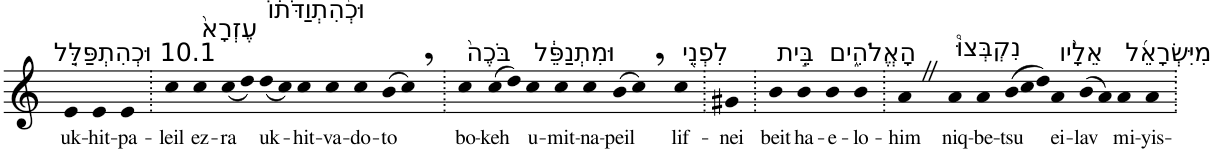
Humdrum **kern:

**kern	**text
*part1	*part1
*staff1	*staff1
*I"Piano	*
*I'Pno	*
*clefG2	*
*k[]	*
=1	=1
!LO:TX:a:t=10.1 וּכְהִתְפַּלֵּ֤ל	!
!	!LO:LY:b
4e	uk-
!	!LO:LY:b
4e	-hit-
!	!LO:LY:b
4e	-pa-
=2.	=2.
!	!LO:LY:b
4cc	-leil
!LO:TX:a:t=עֶזְרָא֙	!
!	!LO:LY:b
4cc	ez-
!	!LO:LY:b
(<8cc	-ra
8dd)	.
!LO:TX:a:t=וּכְ֨הִתְוַדֹּת֔וֹ	!
!	!LO:LY:b
(<8dd	uk-
8cc)	.
!	!LO:LY:b
4cc	-hit-
!	!LO:LY:b
4cc	-va-
!	!LO:LY:b
4cc	-do-
!	!LO:LY:b
(>8b	-to
8cc,)	.
=3.	=3.
!LO:TX:a:t=בֹּכֶה֙	!
!	!LO:LY:b
4cc	bo-
!	!LO:LY:b
(>8cc	-keh
8dd)	.
!LO:TX:a:t=וּמִתְנַפֵּ֔ל	!
!	!LO:LY:b
4cc	u-
!	!LO:LY:b
4cc	-mit-
!	!LO:LY:b
4cc	-na-
!	!LO:LY:b
(>8b	-peil
8cc,)	.
!LO:TX:a:t=לִפְנֵ֖י	!
!	!LO:LY:b
4cc	lif-
=4.	=4.
!	!LO:LY:b
4g#X	-nei
=5.	=5.
!LO:TX:a:t=בֵּ֣ית	!
!	!LO:LY:b
4b	beit
!LO:TX:a:t=הָאֱלֹהִ֑ים	!
!	!LO:LY:b
4b	ha-
!	!LO:LY:b
4b	-e-
!	!LO:LY:b
4b	-lo-
=6.	=6.
!	!LO:LY:b
4aZ	-him
!LO:TX:a:t=נִקְבְּצוּ֩	!
!	!LO:LY:b
4a	niq-
!	!LO:LY:b
4a	-be-
*Xtuplet	*
!	!LO:LY:b
(>12b	-tsu
12cc	.
12dd)	.
!LO:TX:a:t=אֵלָ֨יו	!
!	!LO:LY:b
4a	ei-
!	!LO:LY:b
(>8b	-lav
8a)	.
!LO:TX:a:t=מִיִּשְׂרָאֵ֜ל	!
!	!LO:LY:b
4a	mi-
!	!LO:LY:b
4a	-yis-
=.	=.
*-	*-
